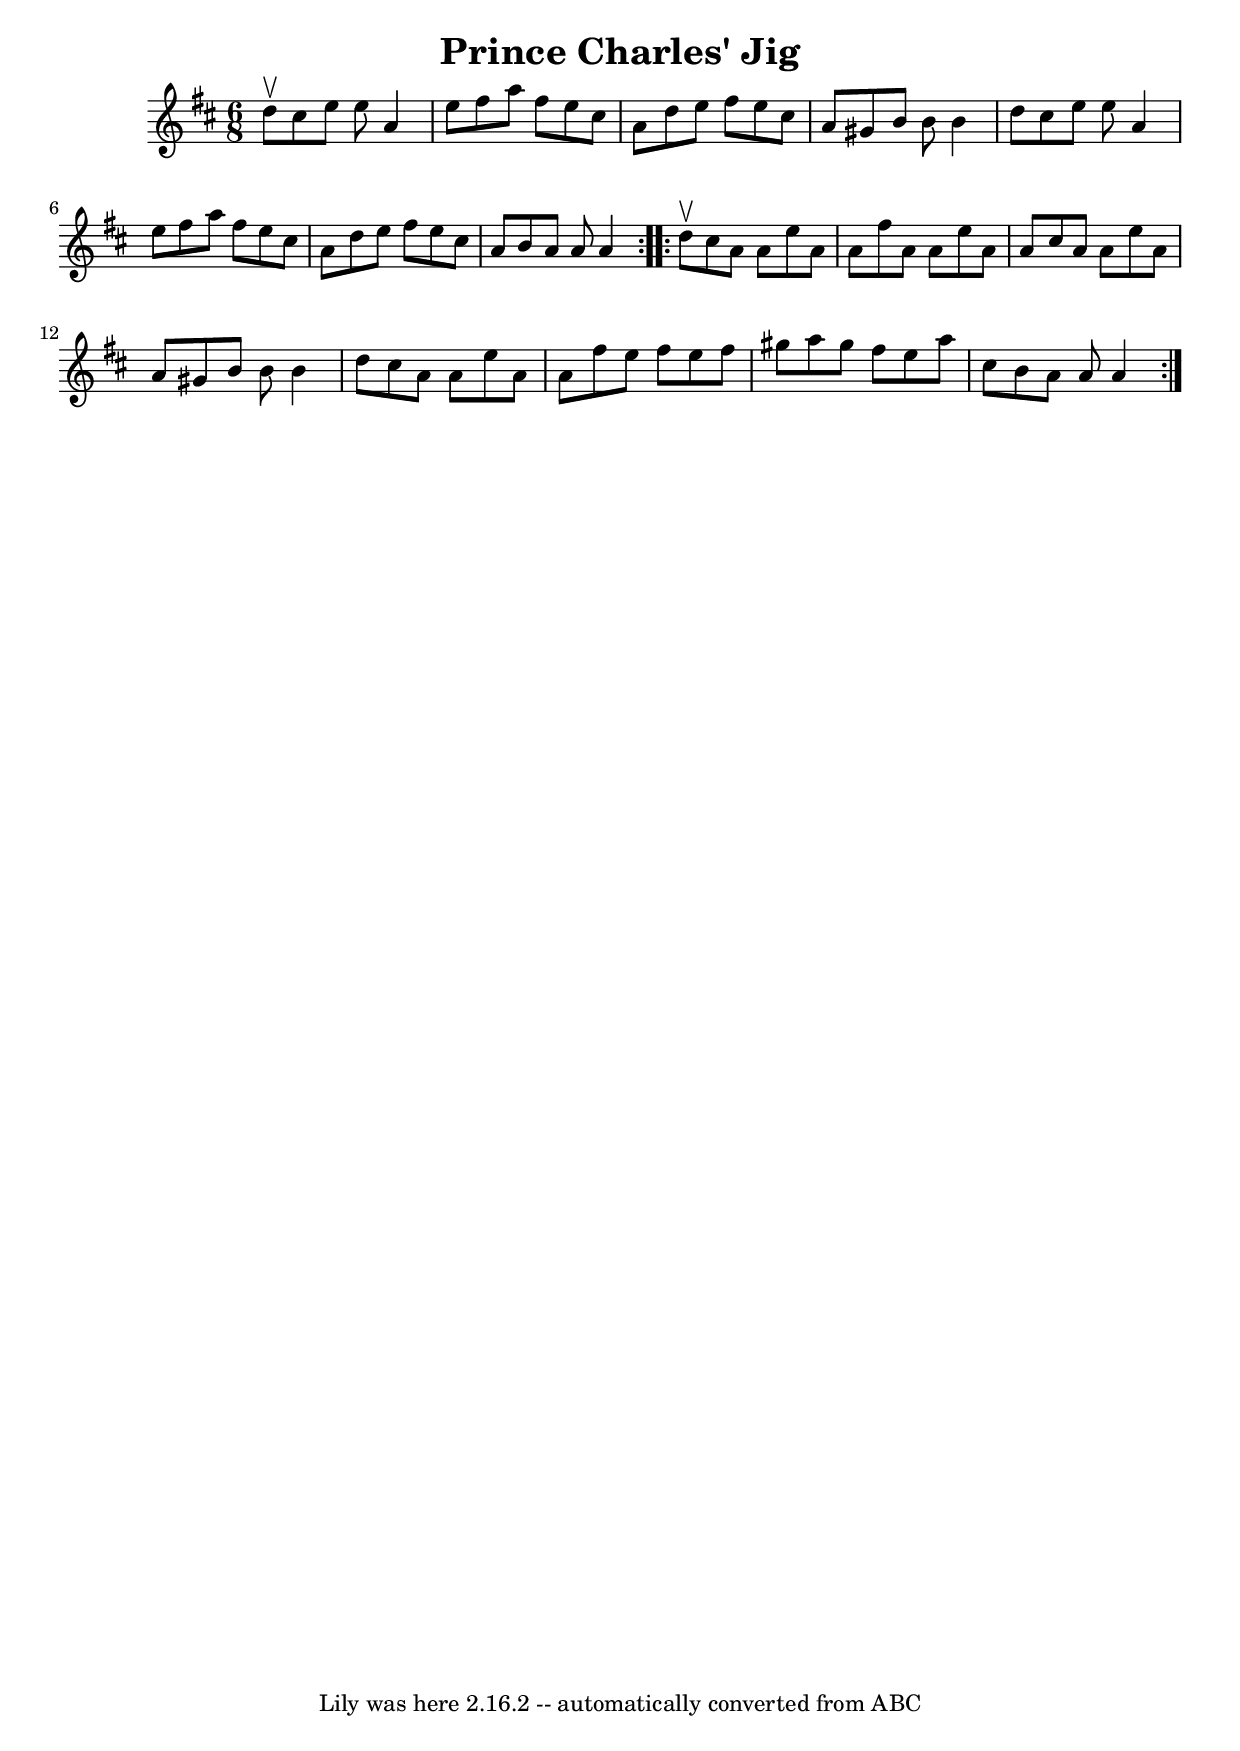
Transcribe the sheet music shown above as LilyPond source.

\version "2.16.2"
\include "Mammoth.ily"
\header {
  %% book = "Ryan's Mammoth Collection"
 crossRefNumber = "1"
 footnotes = "\\\\90 472"
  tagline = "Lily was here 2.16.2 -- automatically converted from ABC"
  title = "Prince Charles' Jig"

}
voicedefault =  {



  \repeat volta 2 {

    \time 6/8 
    \key a \mixolydian d''8^\upbow  |
 cis''8 e''8 e''8 a'4 e''8     |
 fis''8 a''8 fis''8 e''8 cis''8 a'8   |
 d''8 e''8 fis''8 e''8 cis''8 a'8    |
 gis'8 b'8 b'8 b'4 d''8     |
 cis''8 e''8 e''8 a'4 e''8     |
 fis''8 a''8 fis''8 e''8 cis''8 a'8     |
 d''8 e''8 fis''8 e''8 cis''8 a'8    |
 b'8    
 a'8 a'8 a'4  
  }     
  \repeat volta 2 { d''8^\upbow  |
 cis''8 a'8 a'8 e''8 a'8 a'8     |
 fis''8 a'8 a'8 e''8 a'8 a'8     |
 cis''8 a'8 a'8 e''8 a'8 a'8    |
 gis'8 b'8 b'8 b'4 d''8     |
 cis''8 a'8 a'8 e''8 a'8 a'8     |
 fis''8 e''8 fis''8 e''8 fis''8 gis''8     |
 a''8 gis''8 fis''8 e''8 a''8 cis''8     |
 b'8 a'8 a'8 a'4  
  }   

}

\score{
  <<

    \context Staff="default"
    {
      \voicedefault 
      
    }

  >>
  \layout {
    
  }
  \midi {
  }

}
